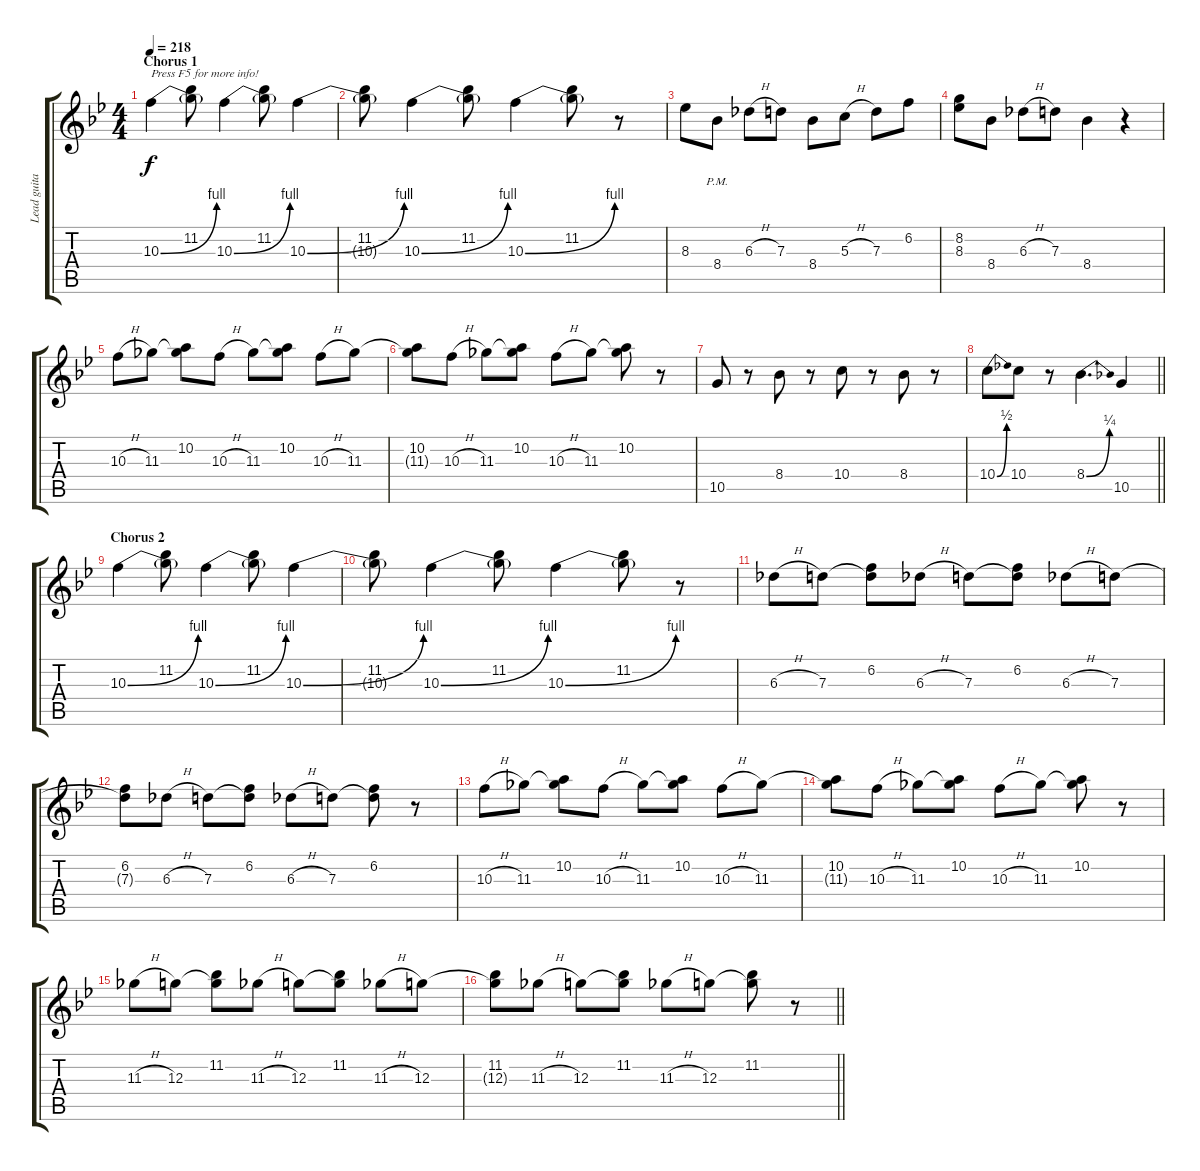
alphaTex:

\track ("Lead guitar" "Lead guita") {instrument overdrivenguitar}
\staff {score tabs}
\tuning (E4 B3 G3 D3 A2 E2) {hide}
\ts (4 4)
\section ("" "Chorus 1")
\tempo 218
\clef g2
\ks bb
10.3{be (bend 0 0 60 4)}.4{txt "Press F5 for more info!" dy f instrument overdrivenguitar} (11.2 10.3{t}).8 10.3{be (bend 0 0 60 4)}.4 (11.2 10.3{t}).8 10.3{be (bend 0 0 60 4)}.4 |
(11.2 10.3{t}).8 10.3{be (bend 0 0 60 4)}.4 (11.2 10.3{t}).8 10.3{be (bend 0 0 60 4)}.4 (11.2 10.3{t}).8 r.8 |
8.3.8 8.4{pm}.8 6.3{h}.8 7.3.8 8.4.8 5.3{h}.8 7.3.8 6.2.8 |
(8.2 8.3).8 8.4.8 6.3{h}.8 7.3.8 8.4.4 r.4 |
10.3{h}.8 11.3.8 (10.2 11.3{t}).8 10.3{h}.8 11.3.8 (10.2 11.3{t}).8 10.3{h}.8 11.3.8 |
(10.2 11.3{t}).8 10.3{h}.8 11.3.8 (10.2 11.3{t}).8 10.3{h}.8 11.3.8 (10.2 11.3{t}).8 r.8 |
10.5.8 r.8 8.4.8 r.8 10.4.8 r.8 8.4.8 r.8 |
\barLineRight lightlight
10.4{be (bend 0 0 60 2)}.8 10.4.8 r.8 8.4{be (bend 0 0 60 1)}.4{d} 10.5.4 |
\section ("" "Chorus 2")
10.3{be (bend 0 0 60 4)}.4 (11.2 10.3{t}).8 10.3{be (bend 0 0 60 4)}.4 (11.2 10.3{t}).8 10.3{be (bend 0 0 60 4)}.4 |
(11.2 10.3{t}).8 10.3{be (bend 0 0 60 4)}.4 (11.2 10.3{t}).8 10.3{be (bend 0 0 60 4)}.4 (11.2 10.3{t}).8 r.8 |
6.3{h}.8 7.3.8 (6.2 7.3{t}).8 6.3{h}.8 7.3.8 (6.2 7.3{t}).8 6.3{h}.8 7.3.8 |
(6.2 7.3{t}).8 6.3{h}.8 7.3.8 (6.2 7.3{t}).8 6.3{h}.8 7.3.8 (6.2 7.3{t}).8 r.8 |
10.3{h}.8 11.3.8 (10.2 11.3{t}).8 10.3{h}.8 11.3.8 (10.2 11.3{t}).8 10.3{h}.8 11.3.8 |
(10.2 11.3{t}).8 10.3{h}.8 11.3.8 (10.2 11.3{t}).8 10.3{h}.8 11.3.8 (10.2 11.3{t}).8 r.8 |
11.3{h}.8 12.3.8 (11.2 12.3{t}).8 11.3{h}.8 12.3.8 (11.2 12.3{t}).8 11.3{h}.8 12.3.8 |
\barLineRight lightlight
(11.2 12.3{t}).8 11.3{h}.8 12.3.8 (11.2 12.3{t}).8 11.3{h}.8 12.3.8 (11.2 12.3{t}).8 r.8
